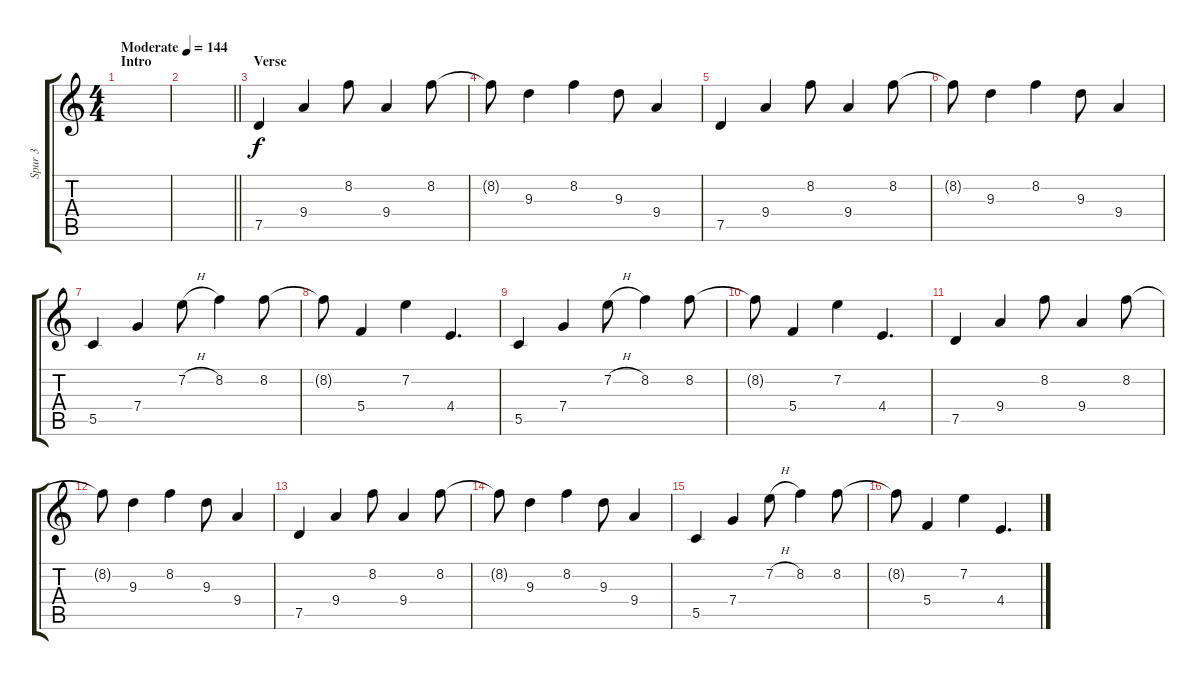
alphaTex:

\track ("Spur 3" "Spur 3") {instrument distortionguitar}
\staff {score tabs}
\tuning (D4 A3 F3 C3 G2 C2) {hide}
\ts (4 4)
\section ("" "Intro")
\tempo (144 "Moderate")
\clef g2
\ks c
|
\barLineRight lightlight
|
\section ("" "Verse")
7.5.4{instrument overdrivenguitar} 9.4.4 8.2.8 9.4.4 8.2.8 |
8.2{t}.8 9.3.4 8.2.4 9.3.8 9.4.4 |
7.5.4 9.4.4 8.2.8 9.4.4 8.2.8 |
8.2{t}.8 9.3.4 8.2.4 9.3.8 9.4.4 |
5.5.4 7.4.4 7.2{h}.8 8.2.4 8.2.8 |
8.2{t}.8 5.4.4 7.2.4 4.4.4{d} |
5.5.4 7.4.4 7.2{h}.8 8.2.4 8.2.8 |
8.2{t}.8 5.4.4 7.2.4 4.4.4{d} |
7.5.4 9.4.4 8.2.8 9.4.4 8.2.8 |
8.2{t}.8 9.3.4 8.2.4 9.3.8 9.4.4 |
7.5.4 9.4.4 8.2.8 9.4.4 8.2.8 |
8.2{t}.8 9.3.4 8.2.4 9.3.8 9.4.4 |
5.5.4 7.4.4 7.2{h}.8 8.2.4 8.2.8 |
8.2{t}.8 5.4.4 7.2.4 4.4.4{d}
